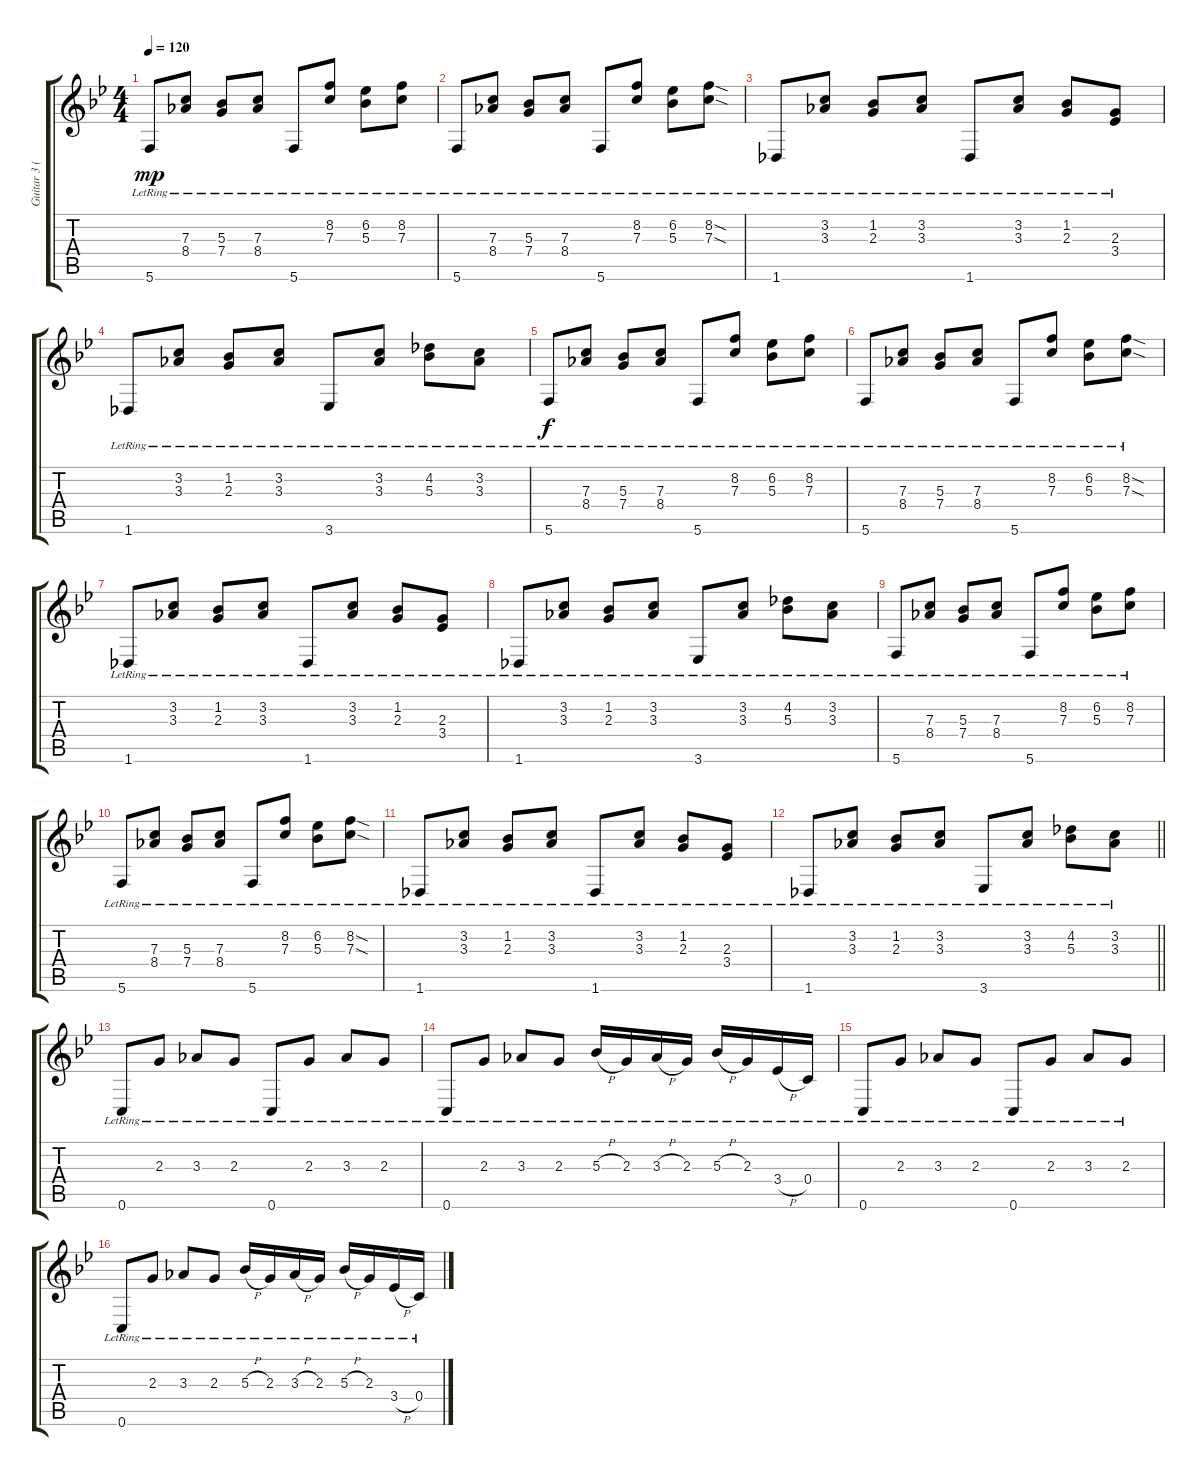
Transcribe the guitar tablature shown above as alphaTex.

\track ("Guitar 3 (Clean- Padget)" "Guitar 3 (") {instrument electricguitarclean}
\staff {score tabs}
\tuning (D4 A3 F3 C3 G2 C2) {hide}
\ts (4 4)
\tempo 120
\clef g2
\ks bb
5.6{lr}.8{dy mp} (7.3{lr} 8.4{lr}).8 (5.3{lr} 7.4{lr}).8 (7.3{lr} 8.4{lr}).8 5.6{lr}.8 (8.2{lr} 7.3{lr}).8 (6.2{lr} 5.3{lr}).8 (8.2{lr} 7.3{lr}).8 |
5.6{lr}.8 (7.3{lr} 8.4{lr}).8 (5.3{lr} 7.4{lr}).8 (7.3{lr} 8.4{lr}).8 5.6{lr}.8 (8.2{lr} 7.3{lr}).8 (6.2{lr} 5.3{lr}).8 (8.2{sod lr} 7.3{sod lr}).8 |
1.6{lr}.8 (3.2{lr} 3.3{lr}).8 (1.2{lr} 2.3{lr}).8 (3.2{lr} 3.3{lr}).8 1.6{lr}.8 (3.2{lr} 3.3{lr}).8 (1.2{lr} 2.3{lr}).8 (2.3{lr} 3.4{lr}).8 |
1.6{lr}.8 (3.2{lr} 3.3{lr}).8 (1.2{lr} 2.3{lr}).8 (3.2{lr} 3.3{lr}).8 3.6{lr}.8 (3.2{lr} 3.3{lr}).8 (4.2{lr} 5.3{lr}).8 (3.2{lr} 3.3{lr}).8 |
5.6{lr}.8{dy f} (7.3{lr} 8.4{lr}).8 (5.3{lr} 7.4{lr}).8 (7.3{lr} 8.4{lr}).8 5.6{lr}.8 (8.2{lr} 7.3{lr}).8 (6.2{lr} 5.3{lr}).8 (8.2{lr} 7.3{lr}).8 |
5.6{lr}.8 (7.3{lr} 8.4{lr}).8 (5.3{lr} 7.4{lr}).8 (7.3{lr} 8.4{lr}).8 5.6{lr}.8 (8.2{lr} 7.3{lr}).8 (6.2{lr} 5.3{lr}).8 (8.2{sod lr} 7.3{sod lr}).8 |
1.6{lr}.8 (3.2{lr} 3.3{lr}).8 (1.2{lr} 2.3{lr}).8 (3.2{lr} 3.3{lr}).8 1.6{lr}.8 (3.2{lr} 3.3{lr}).8 (1.2{lr} 2.3{lr}).8 (2.3{lr} 3.4{lr}).8 |
1.6{lr}.8 (3.2{lr} 3.3{lr}).8 (1.2{lr} 2.3{lr}).8 (3.2{lr} 3.3{lr}).8 3.6{lr}.8 (3.2{lr} 3.3{lr}).8 (4.2{lr} 5.3{lr}).8 (3.2{lr} 3.3{lr}).8 |
5.6{lr}.8 (7.3{lr} 8.4{lr}).8 (5.3{lr} 7.4{lr}).8 (7.3{lr} 8.4{lr}).8 5.6{lr}.8 (8.2{lr} 7.3{lr}).8 (6.2{lr} 5.3{lr}).8 (8.2{lr} 7.3{lr}).8 |
5.6{lr}.8 (7.3{lr} 8.4{lr}).8 (5.3{lr} 7.4{lr}).8 (7.3{lr} 8.4{lr}).8 5.6{lr}.8 (8.2{lr} 7.3{lr}).8 (6.2{lr} 5.3{lr}).8 (8.2{sod lr} 7.3{sod lr}).8 |
1.6{lr}.8 (3.2{lr} 3.3{lr}).8 (1.2{lr} 2.3{lr}).8 (3.2{lr} 3.3{lr}).8 1.6{lr}.8 (3.2{lr} 3.3{lr}).8 (1.2{lr} 2.3{lr}).8 (2.3{lr} 3.4{lr}).8 |
\barLineRight lightlight
1.6{lr}.8 (3.2{lr} 3.3{lr}).8 (1.2{lr} 2.3{lr}).8 (3.2{lr} 3.3{lr}).8 3.6{lr}.8 (3.2{lr} 3.3{lr}).8 (4.2{lr} 5.3{lr}).8 (3.2{lr} 3.3{lr}).8 |
0.6{lr}.8 2.3{lr}.8 3.3{lr}.8 2.3{lr}.8 0.6{lr}.8 2.3{lr}.8 3.3{lr}.8 2.3{lr}.8 |
0.6{lr}.8 2.3{lr}.8 3.3{lr}.8 2.3{lr}.8 5.3{h lr}.16 2.3{lr}.16 3.3{h lr}.16 2.3{lr}.16 5.3{h lr}.16 2.3{lr}.16 3.4{h lr}.16 0.4{lr}.16 |
0.6{lr}.8 2.3{lr}.8 3.3{lr}.8 2.3{lr}.8 0.6{lr}.8 2.3{lr}.8 3.3{lr}.8 2.3{lr}.8 |
0.6{lr}.8 2.3{lr}.8 3.3{lr}.8 2.3{lr}.8 5.3{h lr}.16 2.3{lr}.16 3.3{h lr}.16 2.3{lr}.16 5.3{h lr}.16 2.3{lr}.16 3.4{h lr}.16 0.4{lr}.16
